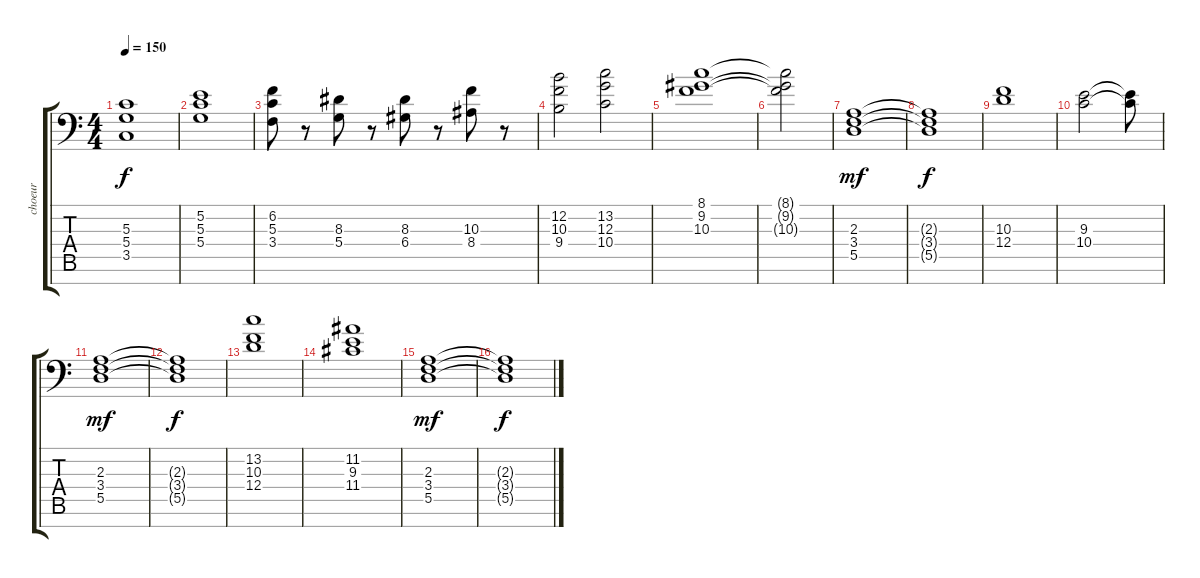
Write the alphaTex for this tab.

\track ("choeur" "choeur") {instrument choiraahs}
\staff {score tabs}
\tuning (E4 B3 G3 D3 A2 E2 C-1) {hide}
\ts (4 4)
\tempo 150
\clef f4
\ks c
(5.3 5.4 3.5).1{dy f} |
(5.2 5.3 5.4).1 |
(6.2 5.3 3.4).8 r.8 (8.3 5.4).8 r.8 (8.3 6.4).8 r.8 (10.3 8.4).8 r.8 |
(12.2 10.3 9.4).2 (13.2 12.3 10.4).2 |
(8.1 9.2 10.3).1 |
(8.1{t} 9.2{t} 10.3{t}).2 |
(2.3 3.4 5.5).1{dy mf} |
(2.3{t} 3.4{t} 5.5{t}).1{dy f} |
(10.3 12.4).1 |
(9.3 10.4).2 (9.3{t} 10.4{t}).8 |
(2.3 3.4 5.5).1{dy mf} |
(2.3{t} 3.4{t} 5.5{t}).1{dy f} |
(13.2 10.3 12.4).1 |
(11.2 9.3 11.4).1 |
(2.3 3.4 5.5).1{dy mf} |
(2.3{t} 3.4{t} 5.5{t}).1{dy f}
